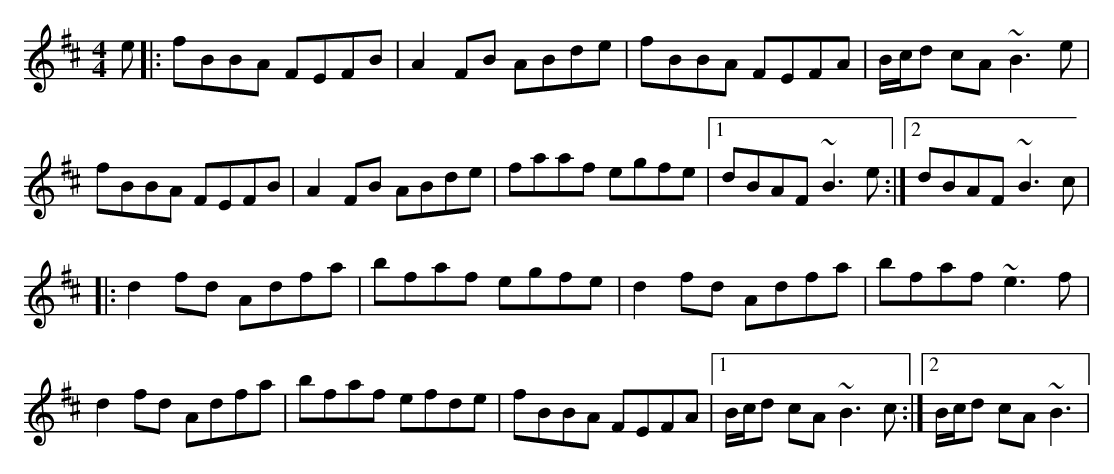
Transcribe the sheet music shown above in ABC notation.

X:1
M:4/4
K:Bmin
e|:fBBA FEFB|A2FB ABde|fBBA FEFA|B/2c/2d cA ~B3e|
fBBA FEFB|A2FB ABde|faaf egfe |1 dBAF ~B3e :|2 dBAF ~B3c |
|:d2fd Adfa|bfaf egfe|d2fd Adfa|bfaf ~e3f|
d2fd Adfa|bfaf efde|fBBA FEFA |1 B/2c/2d cA ~B3c :|2 B/2c/2d cA ~B3 |
